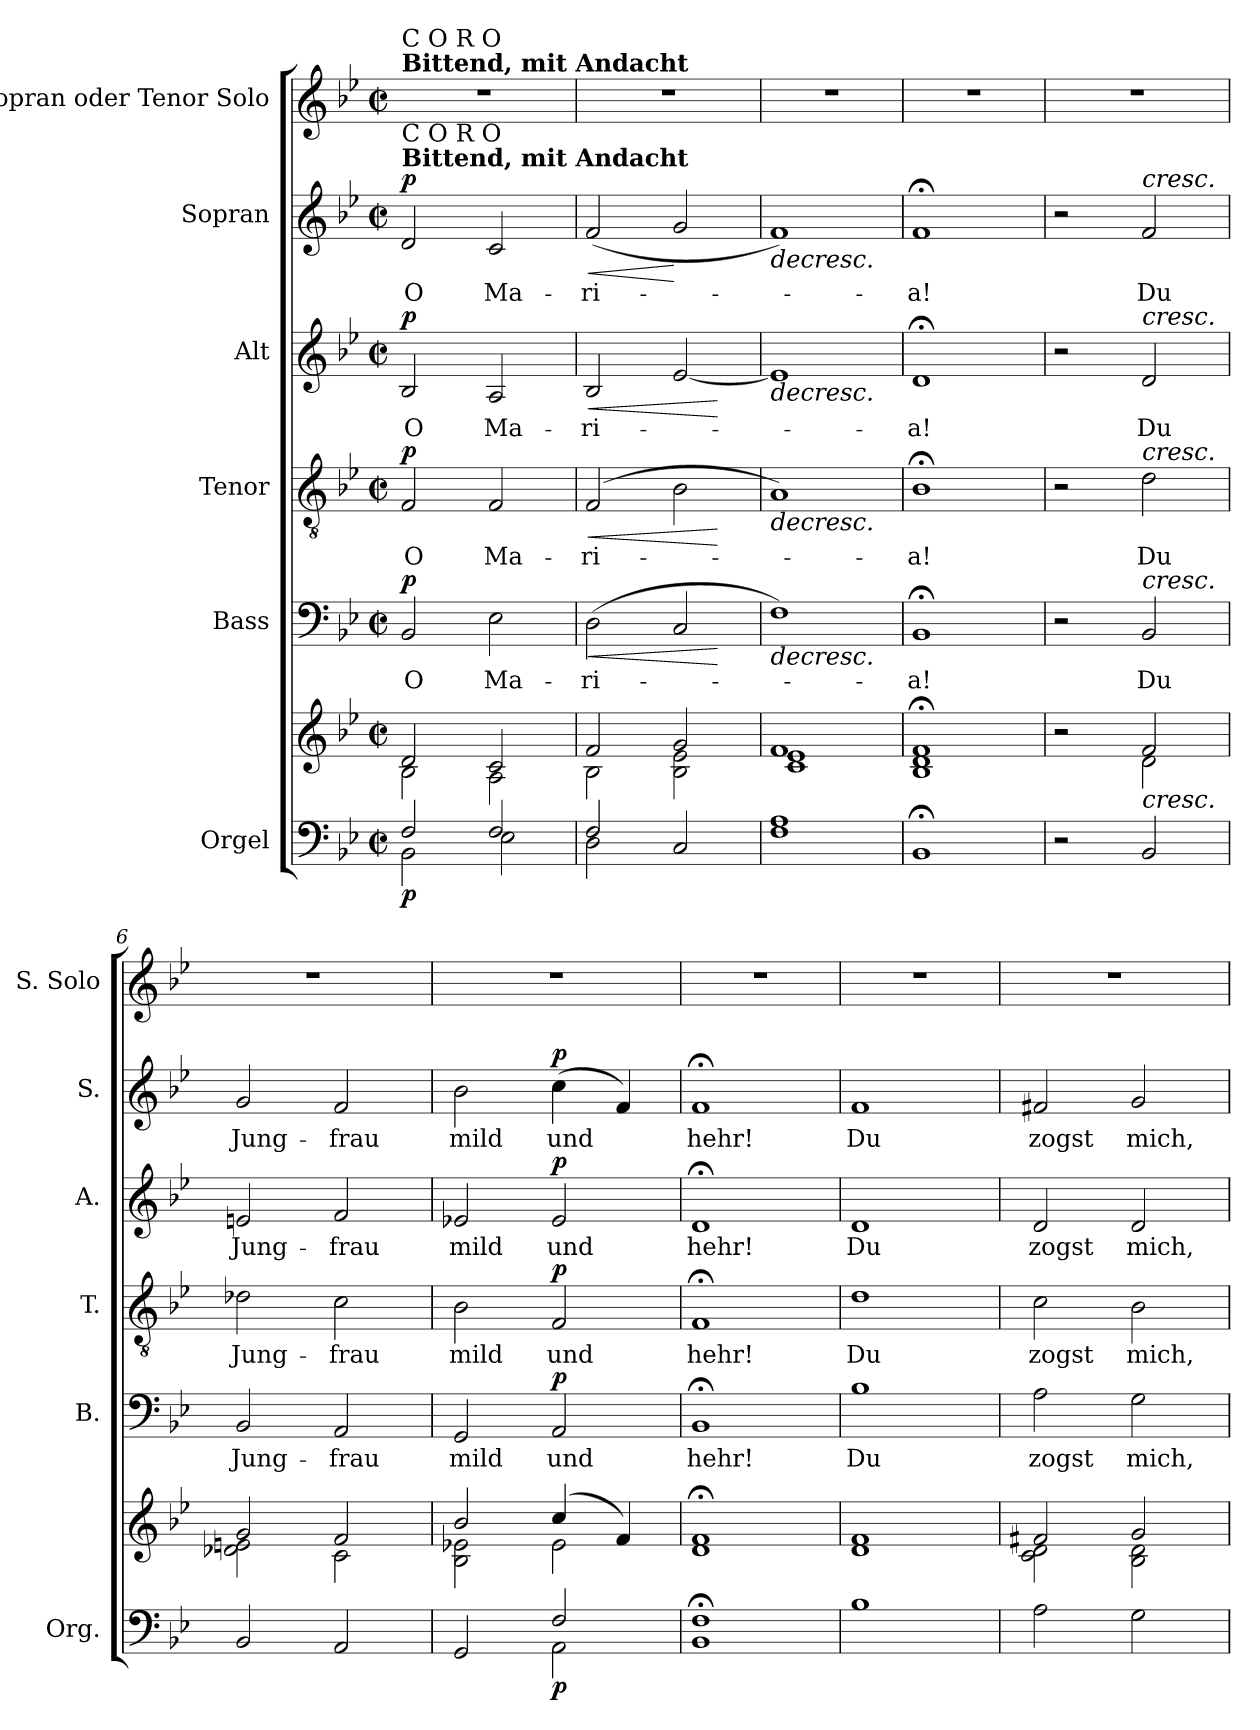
**kern	**kern	**dynam	**kern	**text	**dynam	**kern	**text	**dynam	**kern	**text	**dynam	**kern	**text	**dynam	**kern
*part6	*part6	*part6	*part5	*part5	*part5	*part4	*part4	*part4	*part3	*part3	*part3	*part2	*part2	*part2	*part1
*staff7	*staff6	*staff6/7	*staff5	*staff5	*staff5	*staff4	*staff4	*staff4	*staff3	*staff3	*staff3	*staff2	*staff2	*staff2	*staff1
*I"Orgel	*	*	*I"Bass	*	*	*I"Tenor	*	*	*I"Alt	*	*	*I"Sopran	*	*	*I"Sopran oder  Tenor Solo
*I'Org.	*	*	*I'B.	*	*	*I'T.	*	*	*I'A.	*	*	*I'S.	*	*	*I'S. Solo
*clefF4	*clefG2	*	*clefF4	*	*	*clefGv2	*	*	*clefG2	*	*	*clefG2	*	*	*clefG2
*	*	*	*	*	*	*ITrd7c12	*	*	*	*	*	*	*	*	*
*k[b-e-]	*k[b-e-]	*	*k[b-e-]	*	*	*k[b-e-]	*	*	*k[b-e-]	*	*	*k[b-e-]	*	*	*k[b-e-]
*B-:	*B-:	*	*B-:	*	*	*B-:	*	*	*B-:	*	*	*B-:	*	*	*B-:
*M2/2	*M2/2	*	*M2/2	*	*	*M2/2	*	*	*M2/2	*	*	*M2/2	*	*	*M2/2
*met(c|)	*met(c|)	*	*met(c|)	*	*	*met(c|)	*	*	*met(c|)	*	*	*met(c|)	*	*	*met(c|)
=1	=1	=1	=1	=1	=1	=1	=1	=1	=1	=1	=1	=1	=1	=1	=1
*^	*^	*	*	*	*	*	*	*	*	*	*	*	*	*	*
!	!	!	!	!	!	!	!	!	!	!	!	!	!	!	!	!	!LO:TX:a:B:t=Bittend, mit Andacht
!	!	!	!	!	!	!	!	!	!	!	!	!	!	!	!	!	!LO:TX:a:t=C O R O
!	!	!	!	!	!	!	!	!	!	!	!	!	!	!LO:TX:a:B:t=Bittend, mit Andacht	!	!	!
!	!	!	!	!	!	!	!	!	!	!	!	!	!	!LO:TX:a:t=C O R O	!	!	!
!	!	!	!	!LO:DY:b=2	!	!LO:LY:b	!LO:DY:b	!	!LO:LY:b	!LO:DY:b	!	!LO:LY:b	!LO:DY:b	!	!LO:LY:b	!LO:DY:b	!
2F/	2BB-\	2d/	2B-\	p	2BB-/	O	p	2FF/	O	p	2B-/	O	p	2d/	O	p	1r
!	!	!	!	!	!	!LO:LY:b	!	!	!LO:LY:b	!	!	!LO:LY:b	!	!	!LO:LY:b	!	!
2F/	2E-\	2c/	2A\	.	2E-\	Ma-	.	2FF/	Ma-	.	2A/	Ma-	.	2c/	Ma-	.	.
=2	=2	=2	=2	=2	=2	=2	=2	=2	=2	=2	=2	=2	=2	=2	=2	=2	=2
!	!	!	!	!	!	!LO:LY:b	!LO:HP:b	!	!LO:LY:b	!LO:HP:b	!	!LO:LY:b	!LO:HP:b	!	!LO:LY:b	!LO:HP:b	!
2F/	2D\	2f/	2B-\	.	(>2D\	-ri-	<	(>2FF/	-ri-	<	2B-/	-ri-	<	(<2f/	-ri-	<	1r
2C/	2ryy	2g/	2B-\ 2e-\	.	2C/	.	.	2BB-\	.	.	[2e-/	.	.	2g/	.	[	.
*v	*v	*	*	*	*	*	*	*	*	*	*	*	*	*	*	*	*
*	*v	*v	*	*	*	*	*	*	*	*	*	*	*	*	*	*
.	.	.	.	.	[	.	.	[	.	.	[	.	.	.	.
=3	=3	=3	=3	=3	=3	=3	=3	=3	=3	=3	=3	=3	=3	=3	=3
*^	*^	*	*	*	*	*	*	*	*	*	*	*	*	*	*
!	!	!	!	!	!	!	!LO:HP:b	!	!	!LO:HP:b	!	!	!LO:HP:b	!	!	!LO:HP:b	!
1A	1F	1f	1c 1e-	.	1F)	.	>	1AA)	.	>	1e-]	.	>	1f)	.	>	1r
=4	=4	=4	=4	=4	=4	=4	=4	=4	=4	=4	=4	=4	=4	=4	=4	=4	=4
!	!	!	!	!	!	!LO:LY:b	!	!	!LO:LY:b	!	!	!LO:LY:b	!	!	!LO:LY:b	!	!
*v	*v	*	*	*	*	*	*	*	*	*	*	*	*	*	*	*	*
1BB-;<	1f;<	1B- 1d	.	1BB-;<	-a!	.	1BB-;<	-a!	.	1d;<	-a!	.	1f;<	-a!	.	1r
=5	=5	=5	=5	=5	=5	=5	=5	=5	=5	=5	=5	=5	=5	=5	=5	=5
2r	2r	2ryy	.	2r	.	.	2r	.	.	2r	.	.	2r	.	.	1r
!	!	!	!	!	!	!	!	!	!	!	!	!	!LO:TX:a:i:t=cresc.	!	!	!
!	!	!	!	!	!	!	!	!	!	!LO:TX:a:i:t=cresc.	!	!	!	!	!	!
!	!	!	!	!	!	!	!LO:TX:a:i:t=cresc.	!	!	!	!	!	!	!	!	!
!	!	!	!	!LO:TX:a:i:t=cresc.	!	!	!	!	!	!	!	!	!	!	!	!
!LO:TX:a:i:t=cresc.	!	!	!	!	!	!	!	!	!	!	!	!	!	!	!	!
!	!	!	!	!	!LO:LY:b	!	!	!LO:LY:b	!	!	!LO:LY:b	!	!	!LO:LY:b	!	!
2BB-/	2f/	2d\	.	2BB-/	Du	.	2D\	Du	.	2d/	Du	.	2f/	Du	.	.
=6	=6	=6	=6	=6	=6	=6	=6	=6	=6	=6	=6	=6	=6	=6	=6	=6
!	!	!	!	!	!LO:LY:b	!	!	!LO:LY:b	!	!	!LO:LY:b	!	!	!LO:LY:b	!	!
2BB-/	2g/	2d-X\ 2en\	.	2BB-/	Jung-	.	2D-X\	Jung-	.	2en/	Jung-	.	2g/	Jung-	.	1r
!	!	!	!	!	!LO:LY:b	!	!	!LO:LY:b	!	!	!LO:LY:b	!	!	!LO:LY:b	!	!
2AA/	2f/	2c\	.	2AA/	-frau	.	2C\	-frau	.	2f/	-frau	.	2f/	-frau	.	.
=7	=7	=7	=7	=7	=7	=7	=7	=7	=7	=7	=7	=7	=7	=7	=7	=7
*^	*	*	*	*	*	*	*	*	*	*	*	*	*	*	*	*
!	!	!	!	!	!	!LO:LY:b	!	!	!LO:LY:b	!	!	!LO:LY:b	!	!	!LO:LY:b	!	!
2GG/	2ryy	2b-/	2B-\ 2e-X\	.	2GG/	mild	.	2BB-\	mild	.	2e-X/	mild	.	2b-\	mild	.	1r
!	!	!	!	!LO:DY:b=2	!	!LO:LY:b	!LO:DY:b	!	!LO:LY:b	!LO:DY:b	!	!LO:LY:b	!LO:DY:b	!	!LO:LY:b	!LO:DY:b	!
2F/	2AA\	(>4cc/	2e-\	p	2AA/	und	p	2FF/	und	p	2e-/	und	p	(>4cc\	und	p	.
.	.	4f/)	.	.	.	.	.	.	.	.	.	.	.	4f/)	.	.	.
!!LO:PB:g=z
=8	=8	=8	=8	=8	=8	=8	=8	=8	=8	=8	=8	=8	=8	=8	=8	=8	=8
!	!	!	!	!	!	!LO:LY:b	!	!	!LO:LY:b	!	!	!LO:LY:b	!	!	!LO:LY:b	!	!
1F;<	1BB-	1f;<	1d	.	1BB-;<	hehr!	.	1FF;<	hehr!	.	1d;<	hehr!	.	1f;<	hehr!	.	1r
=9	=9	=9	=9	=9	=9	=9	=9	=9	=9	=9	=9	=9	=9	=9	=9	=9	=9
!	!	!	!	!	!	!LO:LY:b	!	!	!LO:LY:b	!	!	!LO:LY:b	!	!	!LO:LY:b	!	!
*v	*v	*	*	*	*	*	*	*	*	*	*	*	*	*	*	*	*
1B-	1f	1d	.	1B-	Du	.	1D	Du	.	1d	Du	.	1f	Du	.	1r
=10	=10	=10	=10	=10	=10	=10	=10	=10	=10	=10	=10	=10	=10	=10	=10	=10
!	!	!	!	!	!LO:LY:b	!	!	!LO:LY:b	!	!	!LO:LY:b	!	!	!LO:LY:b	!	!
2A\	2f#X/	2c\ 2d\	.	2A\	zogst	.	2C\	zogst	.	2d/	zogst	.	2f#X/	zogst	.	1r
!	!	!	!	!	!LO:LY:b	!	!	!LO:LY:b	!	!	!LO:LY:b	!	!	!LO:LY:b	!	!
2G\	2g/	2B-\ 2d\	.	2G\	mich,	]	2BB-\	mich,	]	2d/	mich,	]	2g/	mich,	]	.
*	*v	*v	*	*	*	*	*	*	*	*	*	*	*	*	*	*
=	=	=	=	=	=	=	=	=	=	=	=	=	=	=	=
*-	*-	*-	*-	*-	*-	*-	*-	*-	*-	*-	*-	*-	*-	*-	*-
